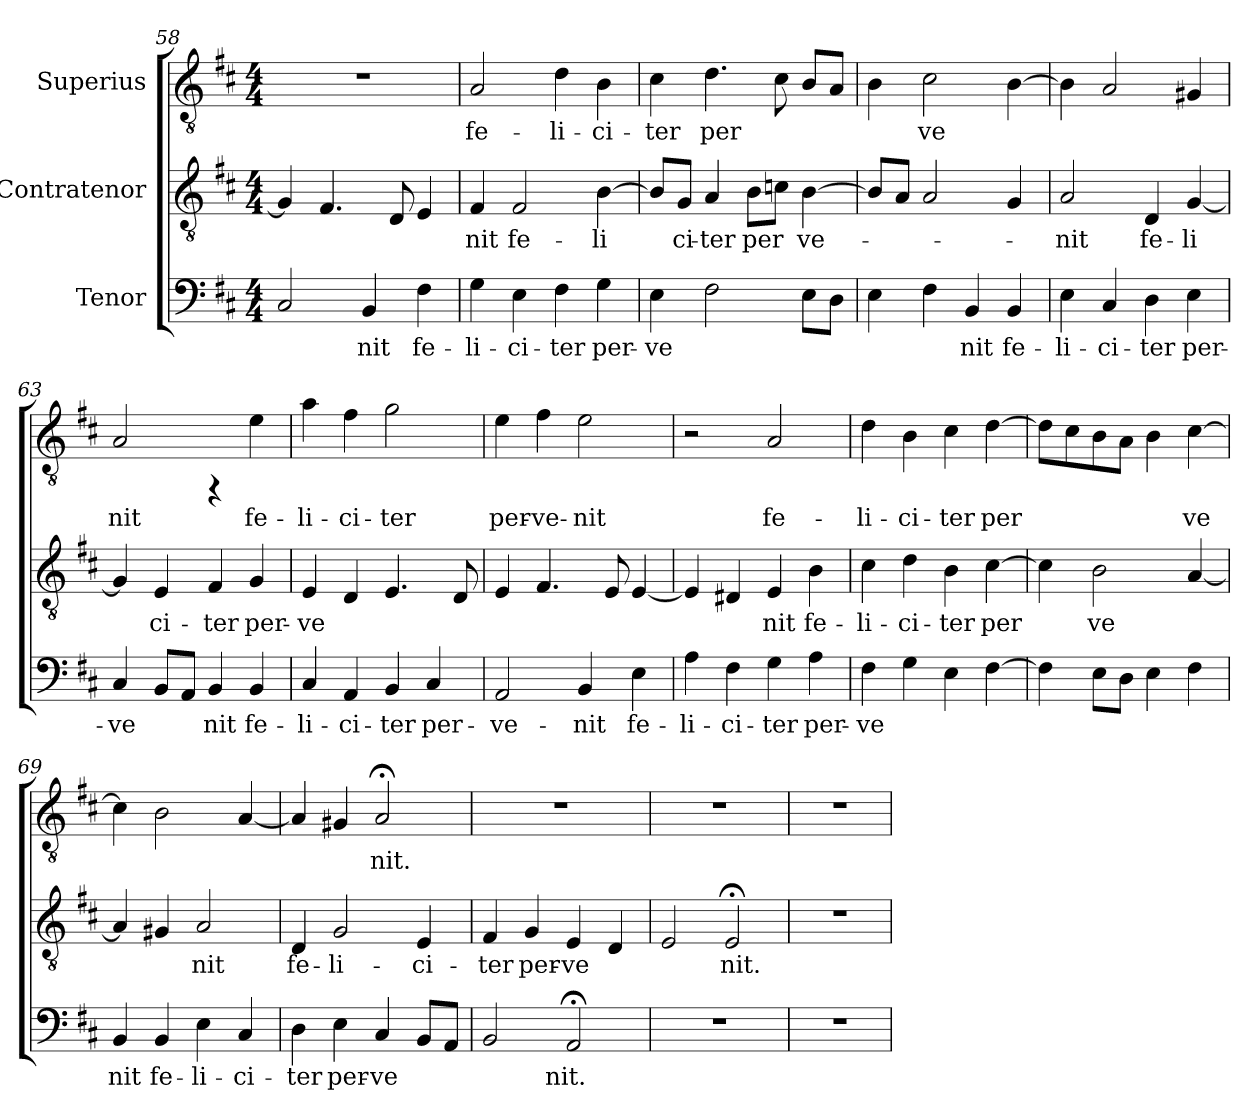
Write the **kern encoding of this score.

**kern	**text	**kern	**text	**kern	**text
*part3	*part3	*part2	*part2	*part1	*part1
*staff3	*staff3	*staff2	*staff2	*staff1	*staff1
*I"Tenor	*	*I"Contratenor	*	*I"Superius	*
*clefF4	*	*clefGv2	*	*clefGv2	*
*k[f#c#]	*	*k[f#c#]	*	*k[f#c#]	*
*D:	*	*D:	*	*D:	*
*M4/4	*	*M4/4	*	*M4/4	*
=58	=58	=58	=58	=58	=58
!	!LO:LY:b:cj	!	!	!	!
2C#/	-	4G/]	.	1r	.
.	.	4.F#/	.	.	.
!	!LO:LY:b:cj	!	!	!	!
4BB/	nit	.	.	.	.
.	.	8D/	.	.	.
!	!LO:LY:b:cj	!	!	!	!
4F#\	fe-	4E/	.	.	.
=59	=59	=59	=59	=59	=59
!	!LO:LY:b:cj	!	!LO:LY:b:cj	!	!LO:LY:b:cj
4G\	-li-	4F#/	-nit	2A/	fe-
!	!LO:LY:b:cj	!	!LO:LY:b:cj	!	!
4E\	-ci-	2F#/	fe-	.	.
!	!LO:LY:b:cj	!	!	!	!LO:LY:b:cj
4F#\	-ter	.	.	4d\	-li-
!	!LO:LY:b:cj	!	!LO:LY:b:cj	!	!LO:LY:b:cj
4G\	per-	[>4B\	-li-	4B\	-ci-
=60	=60	=60	=60	=60	=60
!	!LO:LY:b:cj	!	!LO:LY:b:cj	!	!LO:LY:b:cj
4E\	-ve-	8B/L]	-	4c#\	-ter
!	!	!	!LO:LY:b:cj	!	!
.	.	8G/J	ci-	.	.
!	!LO:LY:b:cj	!	!LO:LY:b:cj	!	!LO:LY:b:cj
2F#\	--	4A/	-ter	4.d\	per-
!	!	!	!LO:LY:b:cj	!	!
.	.	8B\L	per-	.	.
!	!	!	!LO:LY:b:cj	!	!LO:LY:b:cj
.	.	8cn\J	-	8c#\	--
!	!LO:LY:b:cj	!	!LO:LY:b:cj	!	!LO:LY:b:cj
8E\L	--	[>4B\	ve-	8B/L	--
!	!LO:LY:b:cj	!	!	!	!LO:LY:b:cj
8D\J	--	.	.	8A/J	--
!!LO:LB:g=z
=61	=61	=61	=61	=61	=61
!	!LO:LY:b:cj	!	!	!	!LO:LY:b:cj
4E\	-	8B/L]	.	4B\	-
.	.	8A/J	.	.	.
!	!LO:LY:b:cj	!	!	!	!LO:LY:b:cj
4F#\	.	2A/	.	2c#\	ve-
!	!LO:LY:b:cj	!	!	!	!
4BB/	nit	.	.	.	.
!	!LO:LY:b:cj	!	!	!	!LO:LY:b:cj
4BB/	fe-	4G/	.	[>4B\	--
=62	=62	=62	=62	=62	=62
!	!LO:LY:b:cj	!	!LO:LY:b:cj	!	!
4E\	-li-	2A/	-nit	4B\]	.
!	!LO:LY:b:cj	!	!	!	!
4C#/	-ci-	.	.	2A/	.
!	!LO:LY:b:cj	!	!LO:LY:b:cj	!	!
4D\	-ter	4D/	fe-	.	.
!	!LO:LY:b:cj	!	!LO:LY:b:cj	!	!
4E\	per-	[<4G/	-li-	4G#X/	.
=63	=63	=63	=63	=63	=63
!	!LO:LY:b:cj	!	!LO:LY:b:cj	!	!LO:LY:b:cj
4C#/	-ve-	4G/]	-	2A/	-nit
!	!LO:LY:b:cj	!	!LO:LY:b:cj	!	!
8BB/L	-	4E/	ci-	.	.
!	!LO:LY:b:cj	!	!	!	!
8AA/J	.	.	.	.	.
!	!LO:LY:b:cj	!	!LO:LY:b:cj	!	!
4BB/	nit	4F#/	-ter	4rFF	.
!	!LO:LY:b:cj	!	!LO:LY:b:cj	!	!LO:LY:b:cj
4BB/	fe-	4G/	per-	4e\	fe-
=64	=64	=64	=64	=64	=64
!	!LO:LY:b:cj	!	!LO:LY:b:cj	!	!LO:LY:b:cj
4C#/	-li-	4E/	-ve-	4a\	-li-
!	!LO:LY:b:cj	!	!LO:LY:b:cj	!	!LO:LY:b:cj
4AA/	-ci-	4D/	--	4f#\	-ci-
!	!LO:LY:b:cj	!	!LO:LY:b:cj	!	!LO:LY:b:cj
4BB/	-ter	4.E/	--	2g\	-ter
!	!LO:LY:b:cj	!	!	!	!
4C#/	per-	.	.	.	.
!	!	!	!LO:LY:b:cj	!	!
.	.	8D/	--	.	.
=65	=65	=65	=65	=65	=65
!	!LO:LY:b:cj	!	!	!	!LO:LY:b:cj
2AA/	-ve-	4E/	.	4e\	per-
!	!	!	!	!	!LO:LY:b:cj
.	.	4.F#/	.	4f#\	-ve-
!	!LO:LY:b:cj	!	!	!	!LO:LY:b:cj
4BB/	-nit	.	.	2e\	-nit
.	.	8E/	.	.	.
!	!LO:LY:b:cj	!	!	!	!
4E\	fe-	[<4E/	.	.	.
!!LO:LB:g=z
=66	=66	=66	=66	=66	=66
!	!LO:LY:b:cj	!	!LO:LY:b:cj	!	!
4A\	-li-	4E/]	-	2r	.
!	!LO:LY:b:cj	!	!LO:LY:b:cj	!	!
4F#\	-ci-	4D#X/	.	.	.
!	!LO:LY:b:cj	!	!LO:LY:b:cj	!	!LO:LY:b:cj
4G\	-ter	4E/	nit	2A/	fe-
!	!LO:LY:b:cj	!	!LO:LY:b:cj	!	!
4A\	per-	4B\	fe-	.	.
=67	=67	=67	=67	=67	=67
!	!LO:LY:b:cj	!	!LO:LY:b:cj	!	!LO:LY:b:cj
4F#\	-ve-	4c#\	-li-	4d\	-li-
!	!LO:LY:b:cj	!	!LO:LY:b:cj	!	!LO:LY:b:cj
4G\	--	4d\	-ci-	4B\	-ci-
!	!LO:LY:b:cj	!	!LO:LY:b:cj	!	!LO:LY:b:cj
4E\	--	4B\	-ter	4c#\	-ter
!	!LO:LY:b:cj	!	!LO:LY:b:cj	!	!LO:LY:b:cj
[>4F#\	--	[>4c#\	per-	[>4d\	per-
=68	=68	=68	=68	=68	=68
!	!	!	!LO:LY:b:cj	!	!LO:LY:b:cj
4F#\]	.	4c#\]	-	8d\L]	-
!	!	!	!	!	!LO:LY:b:cj
.	.	.	.	8c#\	.
!	!	!	!LO:LY:b:cj	!	!LO:LY:b:cj
8E\L	.	2B\	ve-	8B\	.
!	!	!	!	!	!LO:LY:b:cj
8D\J	.	.	.	8A\J	.
!	!	!	!	!	!LO:LY:b:cj
4E\	.	.	.	4B\	.
!	!	!	!LO:LY:b:cj	!	!LO:LY:b:cj
4F#\	.	[<4A/	--	[>4c#\	ve-
=69	=69	=69	=69	=69	=69
!	!LO:LY:b:cj	!	!LO:LY:b:cj	!	!
4BB/	-nit	4A/]	-	4c#\]	.
!	!LO:LY:b:cj	!	!LO:LY:b:cj	!	!
4BB/	fe-	4G#X/	.	2B\	.
!	!LO:LY:b:cj	!	!LO:LY:b:cj	!	!
4E\	-li-	2A/	nit	.	.
!	!LO:LY:b:cj	!	!	!	!
4C#/	-ci-	.	.	[<4A/	.
=70	=70	=70	=70	=70	=70
!	!LO:LY:b:cj	!	!LO:LY:b:cj	!	!LO:LY:b:cj
4D\	-ter	4D/	fe-	4A/]	-
!	!LO:LY:b:cj	!	!LO:LY:b:cj	!	!LO:LY:b:cj
4E\	per-	2G/	-li-	4G#X/	.
!	!LO:LY:b:cj	!	!	!	!LO:LY:b:cj
4C#/	-ve-	.	.	2A;</	nit.
!	!LO:LY:b:cj	!	!LO:LY:b:cj	!	!
8BB/L	--	4E/	-ci-	.	.
!	!LO:LY:b:cj	!	!	!	!
8AA/J	--	.	.	.	.
!!LO:LB:g=z
=71	=71	=71	=71	=71	=71
!	!LO:LY:b:cj	!	!LO:LY:b:cj	!	!
2BB/	-	4F#/	-ter	1r	.
!	!	!	!LO:LY:b:cj	!	!
.	.	4G/	per-	.	.
!	!LO:LY:b:cj	!	!LO:LY:b:cj	!	!
2AA;</	nit.	4E/	-ve-	.	.
!	!	!	!LO:LY:b:cj	!	!
.	.	4D/	--	.	.
=72	=72	=72	=72	=72	=72
!	!	!	!LO:LY:b:cj	!	!
1r	.	2E/	-	1r	.
!	!	!	!LO:LY:b:cj	!	!
.	.	2E;</	nit.	.	.
=73	=73	=73	=73	=73	=73
1r	.	1r	.	1r	.
=	=	=	=	=	=
*-	*-	*-	*-	*-	*-
